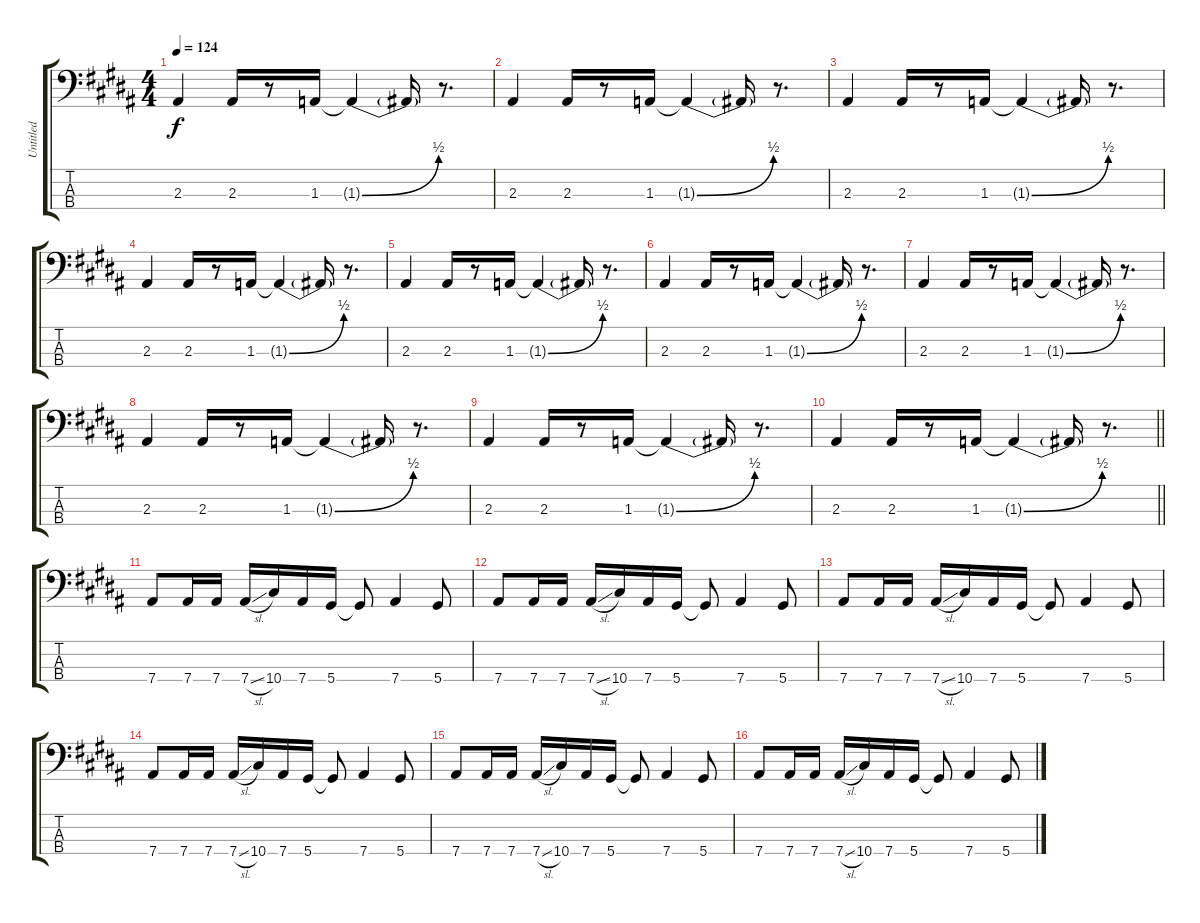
\track ("Untitled" "Untitled") {instrument electricbassfinger}
\staff {score tabs}
\tuning (Gb2 Db2 Ab1 Eb1) {hide}
\ts (4 4)
\tempo 124
\clef f4
\ks g#minor
2.3.4{dy f} 2.3.16 r.8 1.3.16 1.3{be (bend 0 0 60 2) t}.4 1.3{t}.16 r.8{d} |
2.3.4 2.3.16 r.8 1.3.16 1.3{be (bend 0 0 60 2) t}.4 1.3{t}.16 r.8{d} |
2.3.4 2.3.16 r.8 1.3.16 1.3{be (bend 0 0 60 2) t}.4 1.3{t}.16 r.8{d} |
2.3.4 2.3.16 r.8 1.3.16 1.3{be (bend 0 0 60 2) t}.4 1.3{t}.16 r.8{d} |
2.3.4 2.3.16 r.8 1.3.16 1.3{be (bend 0 0 60 2) t}.4 1.3{t}.16 r.8{d} |
2.3.4 2.3.16 r.8 1.3.16 1.3{be (bend 0 0 60 2) t}.4 1.3{t}.16 r.8{d} |
2.3.4 2.3.16 r.8 1.3.16 1.3{be (bend 0 0 60 2) t}.4 1.3{t}.16 r.8{d} |
2.3.4 2.3.16 r.8 1.3.16 1.3{be (bend 0 0 60 2) t}.4 1.3{t}.16 r.8{d} |
2.3.4 2.3.16 r.8 1.3.16 1.3{be (bend 0 0 60 2) t}.4 1.3{t}.16 r.8{d} |
\barLineRight lightlight
2.3.4 2.3.16 r.8 1.3.16 1.3{be (bend 0 0 60 2) t}.4 1.3{t}.16 r.8{d} |
\section ("" " ")
7.4.8 7.4.16 7.4.16 7.4{sl}.16 10.4.16 7.4.16 5.4.16 5.4{t}.8 7.4.4 5.4.8 |
7.4.8 7.4.16 7.4.16 7.4{sl}.16 10.4.16 7.4.16 5.4.16 5.4{t}.8 7.4.4 5.4.8 |
7.4.8 7.4.16 7.4.16 7.4{sl}.16 10.4.16 7.4.16 5.4.16 5.4{t}.8 7.4.4 5.4.8 |
7.4.8 7.4.16 7.4.16 7.4{sl}.16 10.4.16 7.4.16 5.4.16 5.4{t}.8 7.4.4 5.4.8 |
7.4.8 7.4.16 7.4.16 7.4{sl}.16 10.4.16 7.4.16 5.4.16 5.4{t}.8 7.4.4 5.4.8 |
7.4.8 7.4.16 7.4.16 7.4{sl}.16 10.4.16 7.4.16 5.4.16 5.4{t}.8 7.4.4 5.4.8
